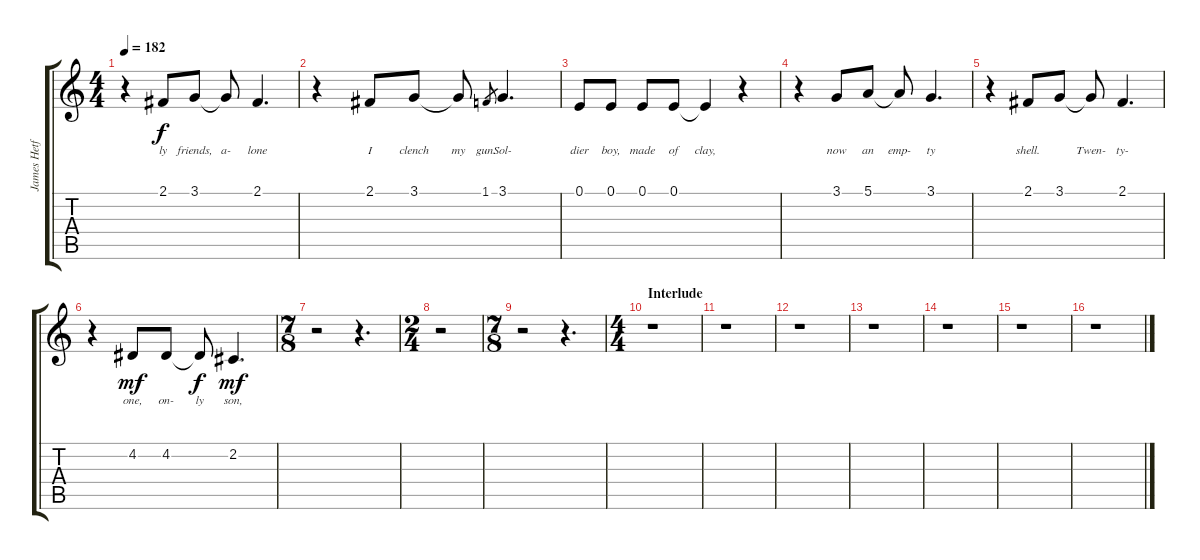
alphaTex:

\track ("James Hetfield (Vocals)" "James Hetf") {instrument baritonesax}
\staff {score tabs}
\tuning (E4 B3 G3 D3 A2 E2) {hide}
\ts (4 4)
\tempo 182
\clef g2
\ks c
r.4{dy f} 2.1.8{lyrics (0 "ly") lyrics (1 "") lyrics (2 "") lyrics (3 "") lyrics (4 "")} 3.1.8{lyrics (0 "friends,") lyrics (1 "") lyrics (2 "") lyrics (3 "") lyrics (4 "")} 3.1{t}.8{lyrics (0 "a-") lyrics (1 "") lyrics (2 "") lyrics (3 "") lyrics (4 "")} 2.1.4{d lyrics (0 "lone") lyrics (1 "") lyrics (2 "") lyrics (3 "") lyrics (4 "")} |
r.4 2.1.8{lyrics (0 "I") lyrics (1 "") lyrics (2 "") lyrics (3 "") lyrics (4 "")} 3.1.8{lyrics (0 "clench") lyrics (1 "") lyrics (2 "") lyrics (3 "") lyrics (4 "")} 3.1{t}.8{lyrics (0 "my") lyrics (1 "") lyrics (2 "") lyrics (3 "") lyrics (4 "")} 1.1.8{lyrics (0 "gun.") lyrics (1 "") lyrics (2 "") lyrics (3 "") lyrics (4 "") gr} 3.1.4{d lyrics (0 "Sol-") lyrics (1 "") lyrics (2 "") lyrics (3 "") lyrics (4 "")} |
0.1.8{lyrics (0 "dier") lyrics (1 "") lyrics (2 "") lyrics (3 "") lyrics (4 "")} 0.1.8{lyrics (0 "boy,") lyrics (1 "") lyrics (2 "") lyrics (3 "") lyrics (4 "")} 0.1.8{lyrics (0 "made") lyrics (1 "") lyrics (2 "") lyrics (3 "") lyrics (4 "")} 0.1.8{lyrics (0 "of") lyrics (1 "") lyrics (2 "") lyrics (3 "") lyrics (4 "")} 0.1{t}.4{lyrics (0 "clay,") lyrics (1 "") lyrics (2 "") lyrics (3 "") lyrics (4 "")} r.4 |
r.4 3.1.8{lyrics (0 "now") lyrics (1 "") lyrics (2 "") lyrics (3 "") lyrics (4 "")} 5.1.8{lyrics (0 "an") lyrics (1 "") lyrics (2 "") lyrics (3 "") lyrics (4 "")} 5.1{t}.8{lyrics (0 "emp-") lyrics (1 "") lyrics (2 "") lyrics (3 "") lyrics (4 "")} 3.1.4{d lyrics (0 "ty") lyrics (1 "") lyrics (2 "") lyrics (3 "") lyrics (4 "")} |
r.4 2.1.8{lyrics (0 "shell.") lyrics (1 "") lyrics (2 "") lyrics (3 "") lyrics (4 "")} 3.1.8{lyrics (0 "") lyrics (1 "") lyrics (2 "") lyrics (3 "") lyrics (4 "")} 3.1{t}.8{lyrics (0 "Twen-") lyrics (1 "") lyrics (2 "") lyrics (3 "") lyrics (4 "")} 2.1.4{d lyrics (0 "ty-") lyrics (1 "") lyrics (2 "") lyrics (3 "") lyrics (4 "")} |
r.4 4.2.8{lyrics (0 "one,") lyrics (1 "") lyrics (2 "") lyrics (3 "") lyrics (4 "") dy mf} 4.2.8{lyrics (0 "on-") lyrics (1 "") lyrics (2 "") lyrics (3 "") lyrics (4 "")} 4.2{t}.8{lyrics (0 "ly") lyrics (1 "") lyrics (2 "") lyrics (3 "") lyrics (4 "") dy f} 2.2.4{d lyrics (0 "son,") lyrics (1 "") lyrics (2 "") lyrics (3 "") lyrics (4 "") dy mf} |
\ts (7 8)
r.2 r.4{d} |
\ts (2 4)
r.2 |
\ts (7 8)
r.2 r.4{d} |
\ts (4 4)
\section ("" "Interlude")
r.1 |
r.1 |
r.1 |
r.1 |
r.1 |
r.1 |
r.1
